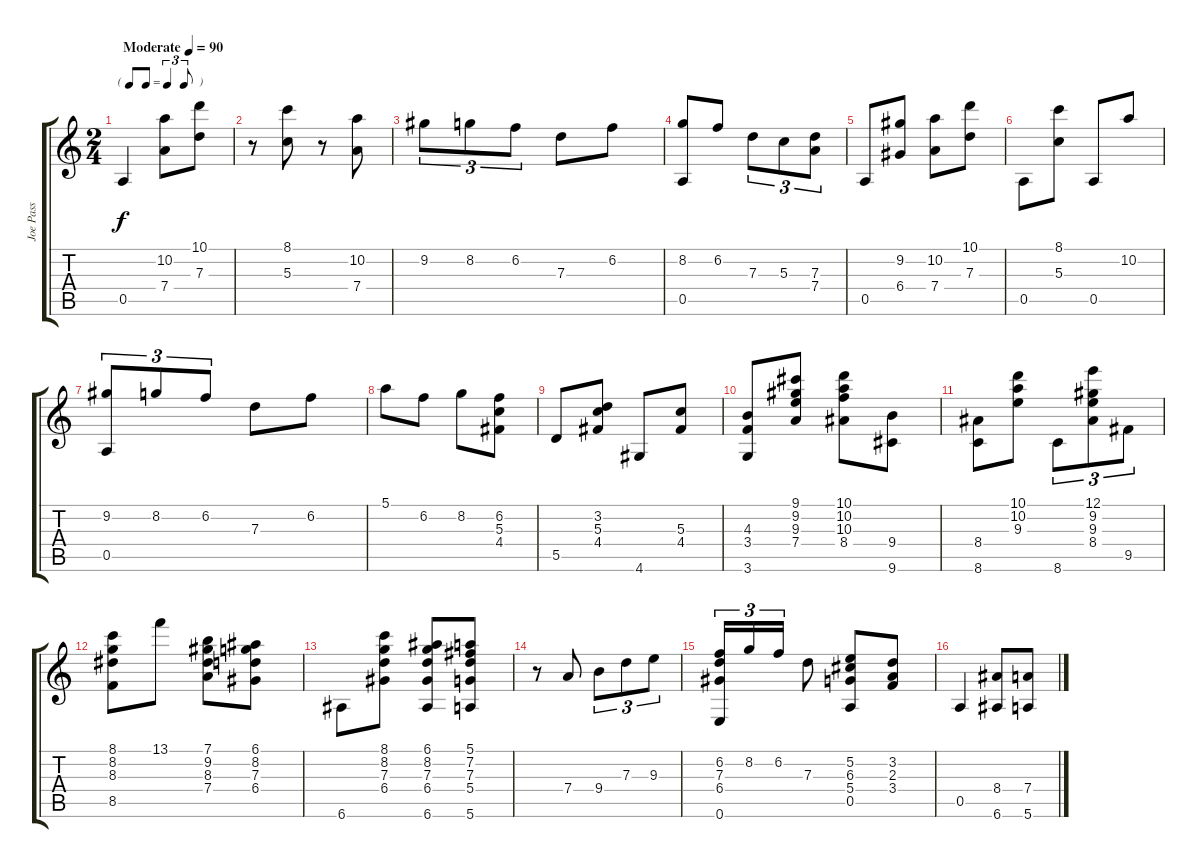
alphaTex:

\track ("Joe Pass" "Joe Pass") {instrument electricguitarjazz}
\staff {score tabs}
\tuning (E4 B3 G3 D3 A2 E2) {hide}
\ts (2 4)
\tf triplet8th
\tempo (90 "Moderate")
\clef g2
\ks c
0.5.4{dy f instrument electricguitarjazz} (10.2 7.4).8 (10.1 7.3).8 |
r.8 (8.1 5.3).8 r.8 (10.2 7.4).8 |
9.2.8{tu (3 2)} 8.2.8{tu (3 2)} 6.2.8{tu (3 2)} 7.3.8 6.2.8 |
(8.2 0.5).8 6.2.8 7.3.8{tu (3 2)} 5.3.8{tu (3 2)} (7.3 7.4).8{tu (3 2)} |
0.5.8 (9.2 6.4).8 (10.2 7.4).8 (10.1 7.3).8 |
0.5.8 (8.1 5.3).8 0.5.8 10.2.8 |
(9.2 0.5).8{tu (3 2)} 8.2.8{tu (3 2)} 6.2.8{tu (3 2)} 7.3.8 6.2.8 |
5.1.8 6.2.8 8.2.8 (6.2 5.3 4.4).8 |
5.5.8 (3.2 5.3 4.4).8 4.6.8 (5.3 4.4).8 |
(4.3 3.4 3.6).8 (9.1 9.2 9.3 7.4).8 (10.1 10.2 10.3 8.4).8 (9.4 9.6).8 |
(8.4 8.6).8 (10.1 10.2 9.3).8 8.6.8{tu (3 2)} (12.1 9.2 9.3 8.4).8{tu (3 2)} 9.5.8{tu (3 2)} |
(8.1 8.2 8.3 8.5).8 13.1.8 (7.1 9.2 8.3 7.4).8 (6.1 8.2 7.3 6.4).8 |
6.6.8 (8.1 8.2 7.3 6.4).8 (6.1 8.2 7.3 6.4 6.6).8 (5.1 7.2 7.3 5.4 5.6).8 |
r.8 7.4.8 9.4.8{tu (3 2)} 7.3.8{tu (3 2)} 9.3.8{tu (3 2)} |
(6.2 7.3 6.4 0.6).16{tu (3 2)} 8.2.16{tu (3 2)} 6.2.16{tu (3 2)} 7.3.8 (5.2 6.3 5.4 0.5).8 (3.2 2.3 3.4).8 |
0.5.4 (8.4 6.6).8 (7.4 5.6).8
